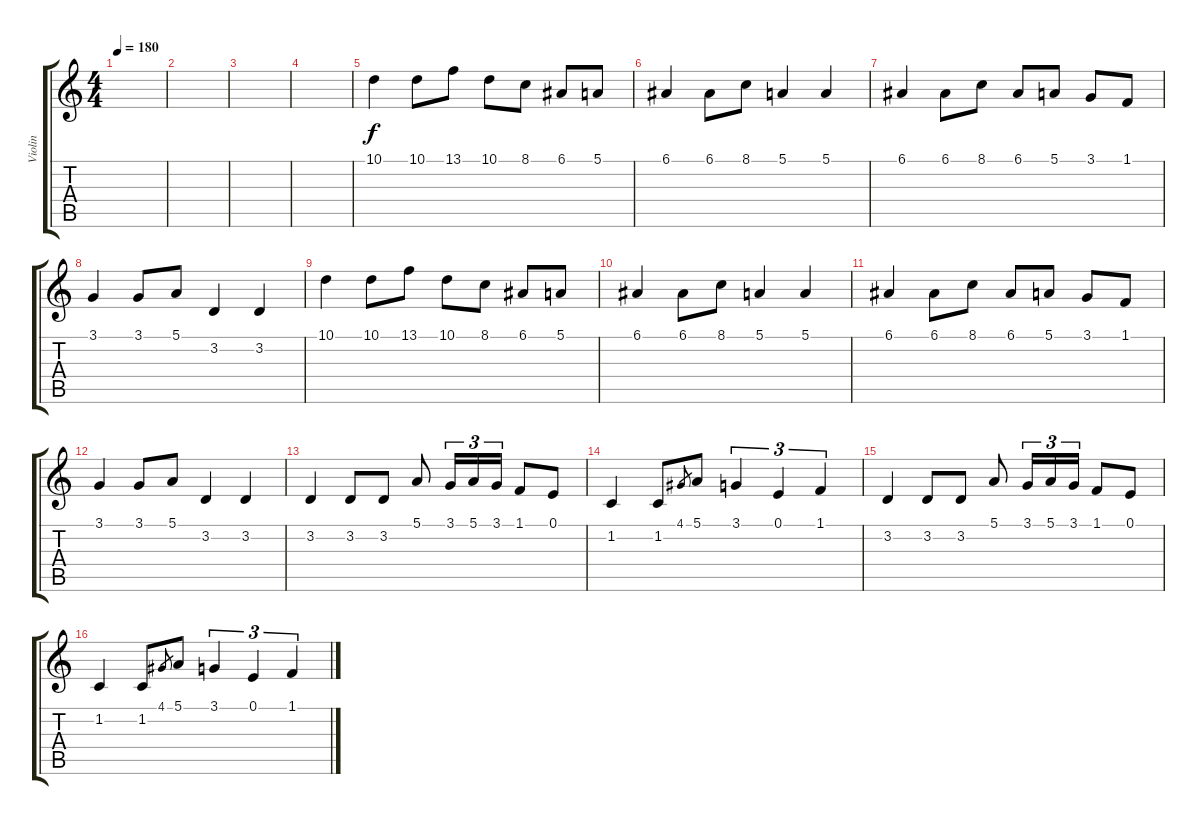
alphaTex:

\track ("Violin" "Violin") {instrument violin}
\staff {score tabs}
\tuning (E4 B3 G3 D3 A2 E2) {hide}
\ts (4 4)
\tempo 180
\clef g2
\ks c
|
|
|
|
10.1.4 10.1.8 13.1.8 10.1.8 8.1.8 6.1.8 5.1.8 |
6.1.4 6.1.8 8.1.8 5.1.4 5.1.4 |
6.1.4 6.1.8 8.1.8 6.1.8 5.1.8 3.1.8 1.1.8 |
3.1.4 3.1.8 5.1.8 3.2.4 3.2.4 |
10.1.4 10.1.8 13.1.8 10.1.8 8.1.8 6.1.8 5.1.8 |
6.1.4 6.1.8 8.1.8 5.1.4 5.1.4 |
6.1.4 6.1.8 8.1.8 6.1.8 5.1.8 3.1.8 1.1.8 |
3.1.4 3.1.8 5.1.8 3.2.4 3.2.4 |
3.2.4 3.2.8 3.2.8 5.1.8 3.1.16{tu (3 2)} 5.1.16{tu (3 2)} 3.1.16{tu (3 2)} 1.1.8 0.1.8 |
1.2.4 1.2.8 4.1.8{gr} 5.1.8 3.1.4{tu (3 2)} 0.1.4{tu (3 2)} 1.1.4{tu (3 2)} |
3.2.4 3.2.8 3.2.8 5.1.8 3.1.16{tu (3 2)} 5.1.16{tu (3 2)} 3.1.16{tu (3 2)} 1.1.8 0.1.8 |
1.2.4 1.2.8 4.1.8{gr} 5.1.8 3.1.4{tu (3 2)} 0.1.4{tu (3 2)} 1.1.4{tu (3 2)}
